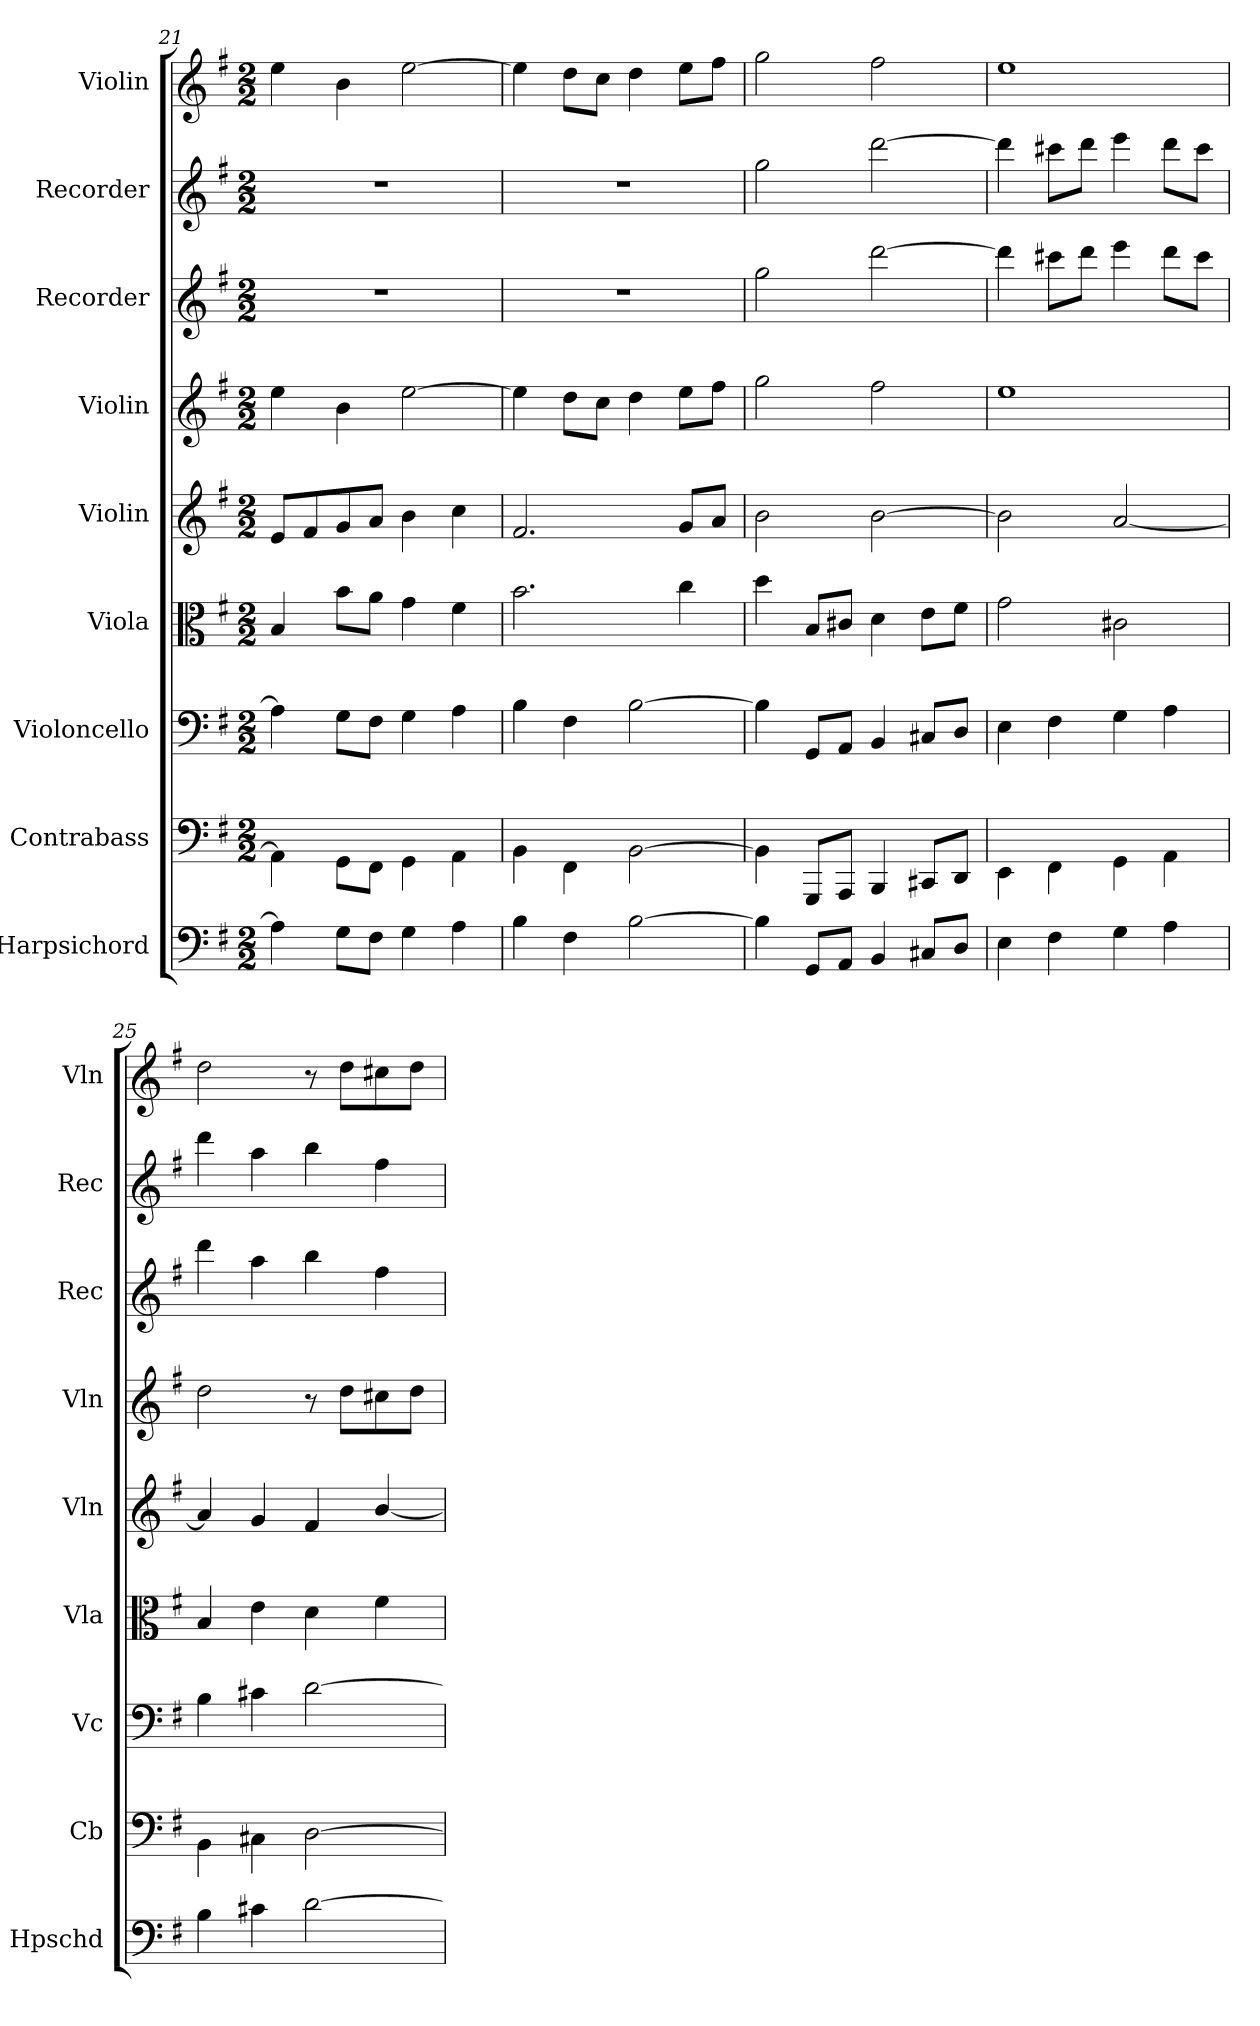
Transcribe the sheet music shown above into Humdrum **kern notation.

**kern	**kern	**kern	**kern	**kern	**kern	**kern	**kern	**kern
*part9	*part8	*part7	*part6	*part5	*part4	*part3	*part2	*part1
*staff9	*staff8	*staff7	*staff6	*staff5	*staff4	*staff3	*staff2	*staff1
*I"Harpsichord	*I"Contrabass	*I"Violoncello	*I"Viola	*I"Violin	*I"Violin	*I"Recorder	*I"Recorder	*I"Violin
*I'Hpschd	*I'Cb	*I'Vc	*I'Vla	*I'Vln	*I'Vln	*I'Rec	*I'Rec	*I'Vln
*clefF4	*clefF4	*clefF4	*clefC3	*clefG2	*clefG2	*clefG2	*clefG2	*clefG2
*	*ITrd7c12	*	*	*	*	*	*	*
*k[f#]	*k[f#]	*k[f#]	*k[f#]	*k[f#]	*k[f#]	*k[f#]	*k[f#]	*k[f#]
*G:	*G:	*G:	*G:	*G:	*G:	*G:	*G:	*G:
*M2/2	*M2/2	*M2/2	*M2/2	*M2/2	*M2/2	*M2/2	*M2/2	*M2/2
=21	=21	=21	=21	=21	=21	=21	=21	=21
4A\]	4AAA\]	4A\]	4B/	8e/L	4ee\	1r	1r	4ee\
.	.	.	.	8f#/	.	.	.	.
8G\L	8GGG\L	8G\L	8b\L	8g/	4b\	.	.	4b\
8F#\J	8FFF#\J	8F#\J	8a\J	8a/J	.	.	.	.
4G\	4GGG\	4G\	4g\	4b\	[2ee\	.	.	[2ee\
4A\	4AAA\	4A\	4f#\	4cc\	.	.	.	.
=22	=22	=22	=22	=22	=22	=22	=22	=22
4B\	4BBB\	4B\	2.b\	2.f#/	4ee\]	1r	1r	4ee\]
4F#\	4FFF#\	4F#\	.	.	8dd\L	.	.	8dd\L
.	.	.	.	.	8cc\J	.	.	8cc\J
[2B\	[2BBB\	[2B\	.	.	4dd\	.	.	4dd\
.	.	.	4cc\	8g/L	8ee\L	.	.	8ee\L
.	.	.	.	8a/J	8ff#\J	.	.	8ff#\J
=23	=23	=23	=23	=23	=23	=23	=23	=23
4B\]	4BBB\]	4B\]	4dd\	2b\	2gg\	2gg\	2gg\	2gg\
8GG/L	8GGGG/L	8GG/L	8B/L	.	.	.	.	.
8AA/J	8AAAA/J	8AA/J	8c#X/J	.	.	.	.	.
4BB/	4BBBB/	4BB/	4d\	[2b\	2ff#\	[2ddd\	[2ddd\	2ff#\
8C#X/L	8CCC#X/L	8C#X/L	8e\L	.	.	.	.	.
8D/J	8DDD/J	8D/J	8f#\J	.	.	.	.	.
=24	=24	=24	=24	=24	=24	=24	=24	=24
4E\	4EEE\	4E\	2g\	2b\]	1ee\	4ddd\]	4ddd\]	1ee\
4F#\	4FFF#\	4F#\	.	.	.	8ccc#X\L	8ccc#X\L	.
.	.	.	.	.	.	8ddd\J	8ddd\J	.
4G\	4GGG\	4G\	2c#X\	[2a/	.	4eee\	4eee\	.
4A\	4AAA\	4A\	.	.	.	8ddd\L	8ddd\L	.
.	.	.	.	.	.	8ccc#\J	8ccc#\J	.
=25	=25	=25	=25	=25	=25	=25	=25	=25
4B\	4BBB\	4B\	4B/	4a/]	2dd\	4ddd\	4ddd\	2dd\
4c#X\	4CC#X\	4c#X\	4e\	4g/	.	4aa\	4aa\	.
[2d\	[2DD\	[2d\	4d\	4f#/	8r	4bb\	4bb\	8r
.	.	.	.	.	8dd\L	.	.	8dd\L
.	.	.	4f#\	[4b/	8cc#X\	4ff#\	4ff#\	8cc#X\
.	.	.	.	.	8dd\J	.	.	8dd\J
=	=	=	=	=	=	=	=	=
*-	*-	*-	*-	*-	*-	*-	*-	*-
